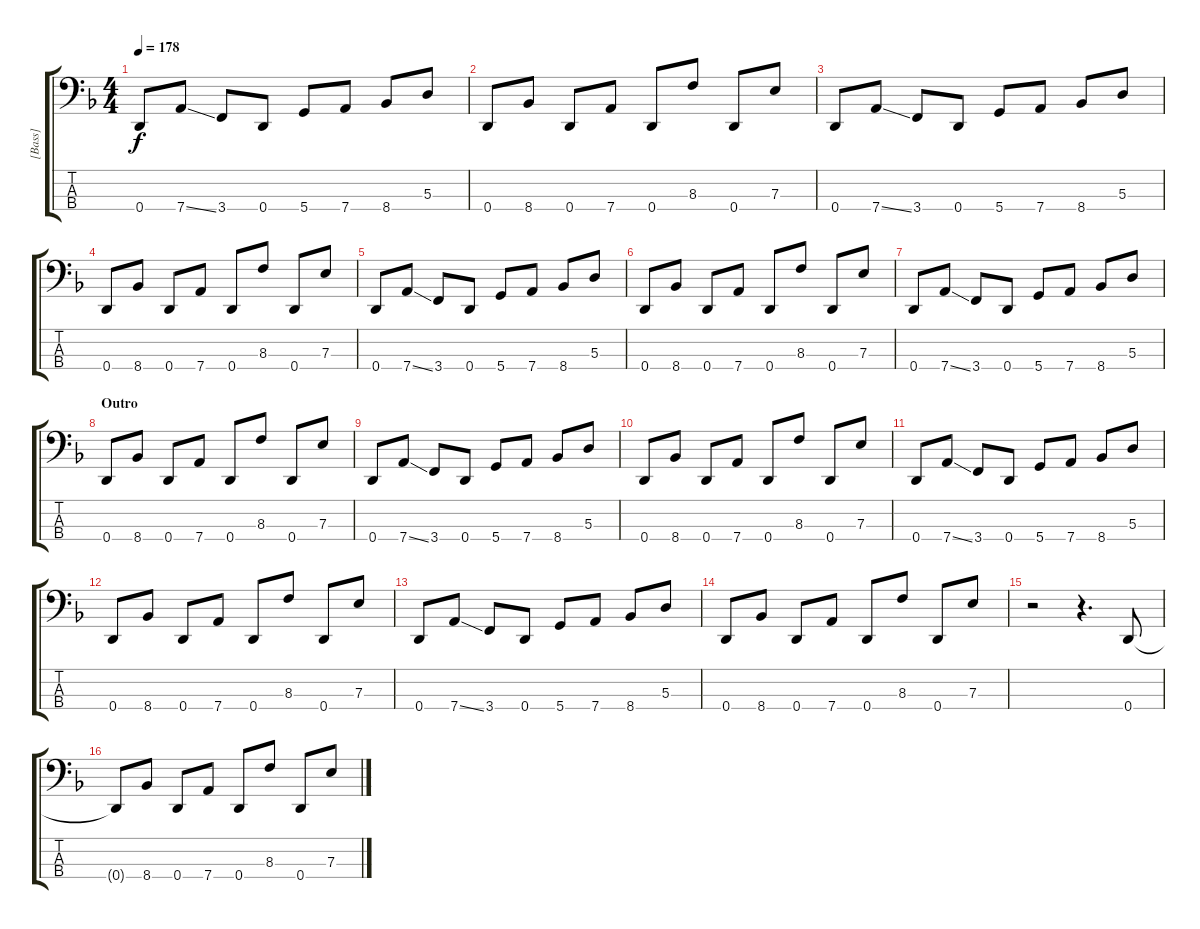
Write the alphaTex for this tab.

\track ("[Bass]" "[Bass]") {instrument electricbassfinger}
\staff {score tabs}
\tuning (G2 D2 A1 D1) {hide}
\ts (4 4)
\tempo 178
\clef f4
\ks dminor
0.4.8{dy f} 7.4{ss}.8 3.4.8 0.4.8 5.4.8 7.4.8 8.4.8 5.3.8 |
0.4.8 8.4.8 0.4.8 7.4.8 0.4.8 8.3.8 0.4.8 7.3.8 |
0.4.8 7.4{ss}.8 3.4.8 0.4.8 5.4.8 7.4.8 8.4.8 5.3.8 |
0.4.8 8.4.8 0.4.8 7.4.8 0.4.8 8.3.8 0.4.8 7.3.8 |
0.4.8 7.4{ss}.8 3.4.8 0.4.8 5.4.8 7.4.8 8.4.8 5.3.8 |
0.4.8 8.4.8 0.4.8 7.4.8 0.4.8 8.3.8 0.4.8 7.3.8 |
0.4.8 7.4{ss}.8 3.4.8 0.4.8 5.4.8 7.4.8 8.4.8 5.3.8 |
\section ("" "Outro")
0.4.8 8.4.8 0.4.8 7.4.8 0.4.8 8.3.8 0.4.8 7.3.8 |
0.4.8 7.4{ss}.8 3.4.8 0.4.8 5.4.8 7.4.8 8.4.8 5.3.8 |
0.4.8 8.4.8 0.4.8 7.4.8 0.4.8 8.3.8 0.4.8 7.3.8 |
0.4.8 7.4{ss}.8 3.4.8 0.4.8 5.4.8 7.4.8 8.4.8 5.3.8 |
0.4.8 8.4.8 0.4.8 7.4.8 0.4.8 8.3.8 0.4.8 7.3.8 |
0.4.8 7.4{ss}.8 3.4.8 0.4.8 5.4.8 7.4.8 8.4.8 5.3.8 |
0.4.8 8.4.8 0.4.8 7.4.8 0.4.8 8.3.8 0.4.8 7.3.8 |
r.2 r.4{d} 0.4.8 |
0.4{t}.8 8.4.8 0.4.8 7.4.8 0.4.8 8.3.8 0.4.8 7.3.8
